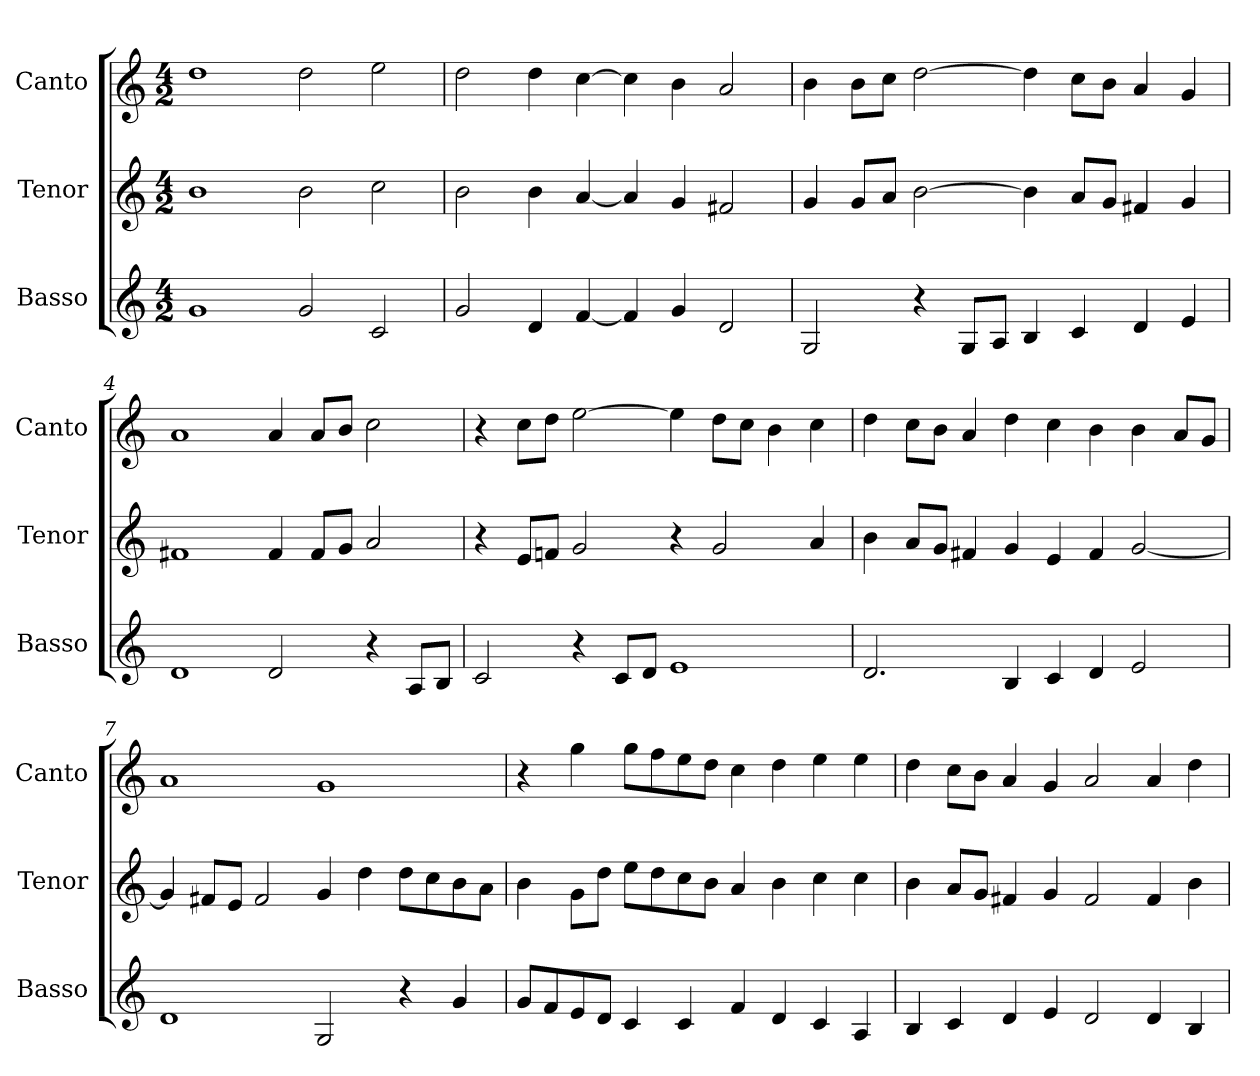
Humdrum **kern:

**kern	**kern	**kern
*part3	*part2	*part1
*staff3	*staff2	*staff1
*I"Basso	*I"Tenor	*I"Canto
*I'Basso	*I'Tenor	*I'Canto
!!LO:PB:g=z
*clefG2	*clefG2	*clefG2
*k[]	*k[]	*k[]
*C:	*C:	*C:
*M4/2	*M4/2	*M4/2
*MM144	*MM144	*MM144
=1	=1	=1
1gi	1bi	1ddi
2gi/	2bi\	2ddi\
2ci/	2cci\	2eei\
=2	=2	=2
2gi/	2bi\	2ddi\
4di/	4bi\	4ddi\
[<4fi/	[<4ai/	[>4cci\
4fi/]	4ai/]	4cci\]
4gi/	4gi/	4bi\
2di/	2f#Xi/	2ai/
=3	=3	=3
2Gi/	4gi/	4bi\
.	8gi/L	8bi\L
.	8ai/J	8cci\J
4r	[>2bi\	[>2ddi\
8Gi/L	.	.
8Ai/J	.	.
4Bi/	4bi\]	4ddi\]
4ci/	8ai/L	8cci\L
.	8gi/J	8bi\J
4di/	4f#Xi/	4ai/
4ei/	4gi/	4gi/
!!LO:LB:g=z
=4	=4	=4
1di	1f#Xi	1ai
2di/	4f#i/	4ai/
.	8f#i/L	8ai/L
.	8gi/J	8bi/J
4r	2ai/	2cci\
8Ai/L	.	.
8Bi/J	.	.
=5	=5	=5
2ci/	4r	4r
.	8ei/L	8cci\L
.	8fni/J	8ddi\J
4r	2gi/	[>2eei\
8ci/L	.	.
8di/J	.	.
1ei	4r	4eei\]
.	2gi/	8ddi\L
.	.	8cci\J
.	.	4bi\
.	4ai/	4cci\
=6	=6	=6
2.di/	4bi\	4ddi\
.	8ai/L	8cci\L
.	8gi/J	8bi\J
.	4f#Xi/	4ai/
4Bi/	4gi/	4ddi\
4ci/	4ei/	4cci\
4di/	4f#i/	4bi\
2ei/	[<2gi/	4bi\
.	.	8ai/L
.	.	8gi/J
!!LO:LB:g=z
=7	=7	=7
1di	4gi/]	1ai
.	8f#Xi/L	.
.	8ei/J	.
.	2f#i/	.
2Gi/	4gi/	1gi
.	4ddi\	.
4r	8ddi\L	.
.	8cci\	.
4gi/	8bi\	.
.	8ai\J	.
=8	=8	=8
8gi/L	4bi\	4r
8fi/	.	.
8ei/	8gi\L	4ggi\
8di/J	8ddi\J	.
4ci/	8eei\L	8ggi\L
.	8ddi\	8ffi\
4ci/	8cci\	8eei\
.	8bi\J	8ddi\J
4fi/	4ai/	4cci\
4di/	4bi\	4ddi\
4ci/	4cci\	4eei\
4Ai/	4cci\	4eei\
!!LO:PB:g=z
=9	=9	=9
4Bi/	4bi\	4ddi\
4ci/	8ai/L	8cci\L
.	8gi/J	8bi\J
4di/	4f#Xi/	4ai/
4ei/	4gi/	4gi/
2di/	2f#i/	2ai/
4di/	4f#i/	4ai/
4Bi/	4bi\	4ddi\
=	=	=
*-	*-	*-
